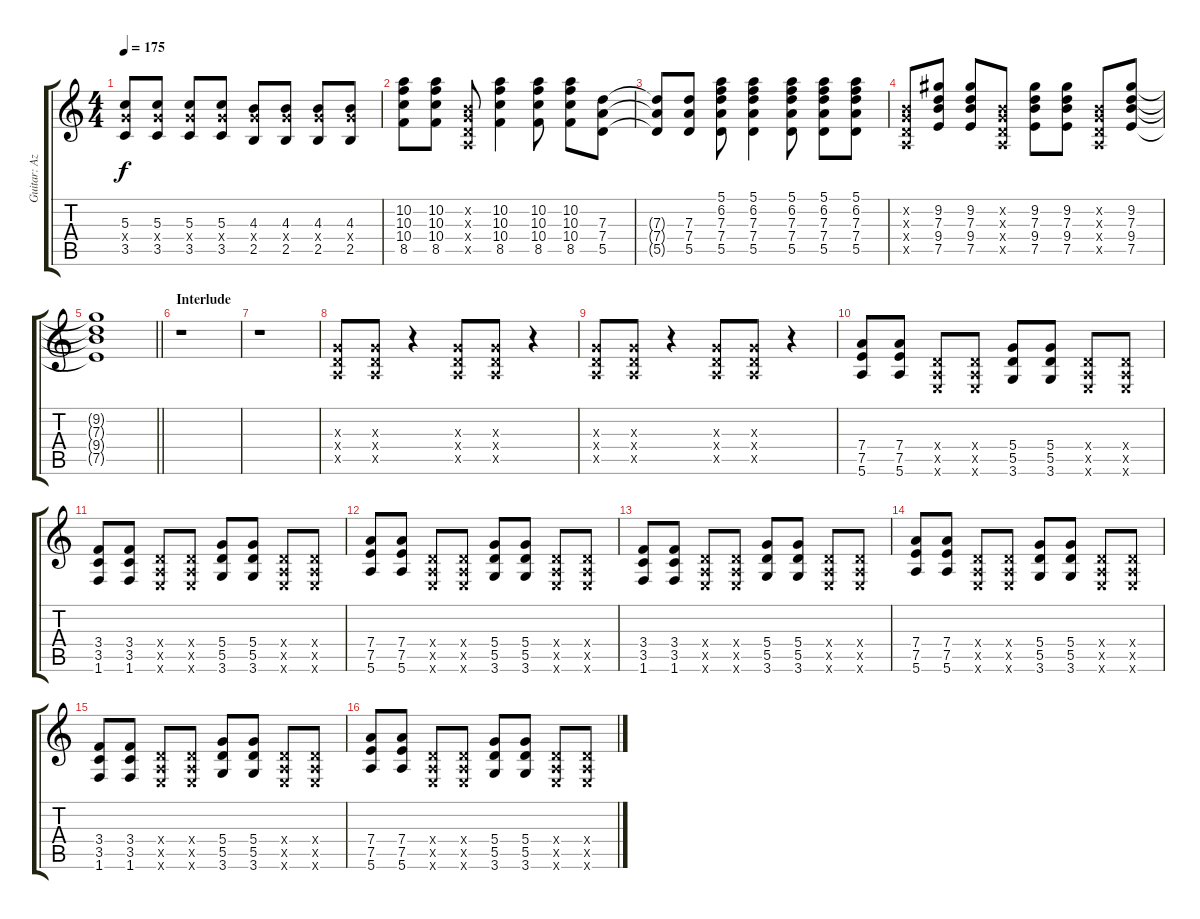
\track ("Guitar: Azusa" "Guitar: Az") {instrument distortionguitar}
\staff {score tabs}
\tuning (E4 B3 G3 D3 A2 E2) {hide}
\ts (4 4)
\tempo 175
\clef g2
\ks c
(5.3 5.4{x} 3.5).8{dy f} (5.3 5.4{x} 3.5).8 (5.3 5.4{x} 3.5).8 (5.3 5.4{x} 3.5).8 (4.3 5.4{x} 2.5).8 (4.3 5.4{x} 2.5).8 (4.3 5.4{x} 2.5).8 (4.3 5.4{x} 2.5).8 |
(10.2 10.3 10.4 8.5).8 (10.2 10.3 10.4 8.5).8 (0.2{x} 0.3{x} 0.4{x} 0.5{x}).8 (10.2 10.3 10.4 8.5).4 (10.2 10.3 10.4 8.5).8 (10.2 10.3 10.4 8.5).8 (7.3 7.4 5.5).8 |
(7.3{t} 7.4{t} 5.5{t}).8 (7.3 7.4 5.5).8 (5.1 6.2 7.3 7.4 5.5).8 (5.1 6.2 7.3 7.4 5.5).4 (5.1 6.2 7.3 7.4 5.5).8 (5.1 6.2 7.3 7.4 5.5).8 (5.1 6.2 7.3 7.4 5.5).8 |
(0.2{x} 0.3{x} 0.4{x} 0.5{x}).8 (9.2 7.3 9.4 7.5).8 (9.2 7.3 9.4 7.5).8 (0.2{x} 0.3{x} 0.4{x} 0.5{x}).8 (9.2 7.3 9.4 7.5).8 (9.2 7.3 9.4 7.5).8 (0.2{x} 0.3{x} 0.4{x} 0.5{x}).8 (9.2 7.3 9.4 7.5).8 |
\barLineRight lightlight
(9.2{t} 7.3{t} 9.4{t} 7.5{t}).1 |
\section ("" "Interlude")
r.1 |
r.1 |
(0.3{x} 0.4{x} 0.5{x}).8 (0.3{x} 0.4{x} 0.5{x}).8 r.4 (0.3{x} 0.4{x} 0.5{x}).8 (0.3{x} 0.4{x} 0.5{x}).8 r.4 |
(0.3{x} 0.4{x} 0.5{x}).8 (0.3{x} 0.4{x} 0.5{x}).8 r.4 (0.3{x} 0.4{x} 0.5{x}).8 (0.3{x} 0.4{x} 0.5{x}).8 r.4 |
(7.4 7.5 5.6).8 (7.4 7.5 5.6).8 (0.4{x} 0.5{x} 0.6{x}).8 (0.4{x} 0.5{x} 0.6{x}).8 (5.4 5.5 3.6).8 (5.4 5.5 3.6).8 (0.4{x} 0.5{x} 0.6{x}).8 (0.4{x} 0.5{x} 0.6{x}).8 |
(3.4 3.5 1.6).8 (3.4 3.5 1.6).8 (0.4{x} 0.5{x} 0.6{x}).8 (0.4{x} 0.5{x} 0.6{x}).8 (5.4 5.5 3.6).8 (5.4 5.5 3.6).8 (0.4{x} 0.5{x} 0.6{x}).8 (0.4{x} 0.5{x} 0.6{x}).8 |
(7.4 7.5 5.6).8 (7.4 7.5 5.6).8 (0.4{x} 0.5{x} 0.6{x}).8 (0.4{x} 0.5{x} 0.6{x}).8 (5.4 5.5 3.6).8 (5.4 5.5 3.6).8 (0.4{x} 0.5{x} 0.6{x}).8 (0.4{x} 0.5{x} 0.6{x}).8 |
(3.4 3.5 1.6).8 (3.4 3.5 1.6).8 (0.4{x} 0.5{x} 0.6{x}).8 (0.4{x} 0.5{x} 0.6{x}).8 (5.4 5.5 3.6).8 (5.4 5.5 3.6).8 (0.4{x} 0.5{x} 0.6{x}).8 (0.4{x} 0.5{x} 0.6{x}).8 |
(7.4 7.5 5.6).8 (7.4 7.5 5.6).8 (0.4{x} 0.5{x} 0.6{x}).8 (0.4{x} 0.5{x} 0.6{x}).8 (5.4 5.5 3.6).8 (5.4 5.5 3.6).8 (0.4{x} 0.5{x} 0.6{x}).8 (0.4{x} 0.5{x} 0.6{x}).8 |
(3.4 3.5 1.6).8 (3.4 3.5 1.6).8 (0.4{x} 0.5{x} 0.6{x}).8 (0.4{x} 0.5{x} 0.6{x}).8 (5.4 5.5 3.6).8 (5.4 5.5 3.6).8 (0.4{x} 0.5{x} 0.6{x}).8 (0.4{x} 0.5{x} 0.6{x}).8 |
(7.4 7.5 5.6).8 (7.4 7.5 5.6).8 (0.4{x} 0.5{x} 0.6{x}).8 (0.4{x} 0.5{x} 0.6{x}).8 (5.4 5.5 3.6).8 (5.4 5.5 3.6).8 (0.4{x} 0.5{x} 0.6{x}).8 (0.4{x} 0.5{x} 0.6{x}).8
